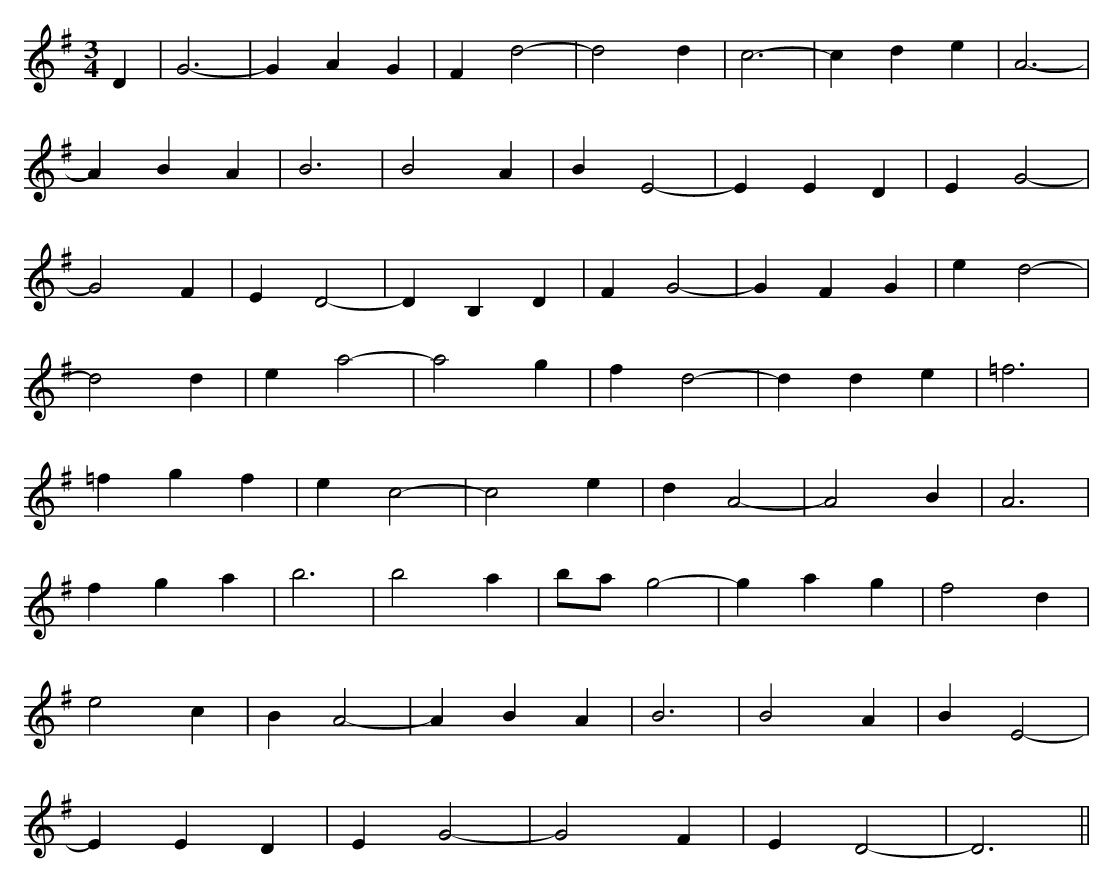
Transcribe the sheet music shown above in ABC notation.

X:1
M:3/4
K:G
D2|G6-|G2 A2 G2|F2 d4 -|d4 d2|c6 -|c2 d2 e2|A6 -|
A2 B2 A2|B6|B4 A2|B2 E4 -|E2 E2 D2|E2 G4 -|
G4 F2|E2 D4 -|D2 B,2 D2|F2 G4 -|G2 F2 G2|e2 d4 -|
d4 d2|e2 a4 -|a4 g2|f2 d4 -|d2 d2 e2|=f6|
=f2 g2 f2|e2 c4 -|c4 e2|d2 A4 -|A4 B2|A6|
f2 g2 a2|b6|b4 a2|ba g4 -|g2 a2 g2|f4 d2|
e4 c2|B2 A4 -|A2 B2 A2|B6|B4 A2|B2 E4 -|
E2 E2 D2|E2 G4 -|G4 F2|E2 D4 -|D6||
